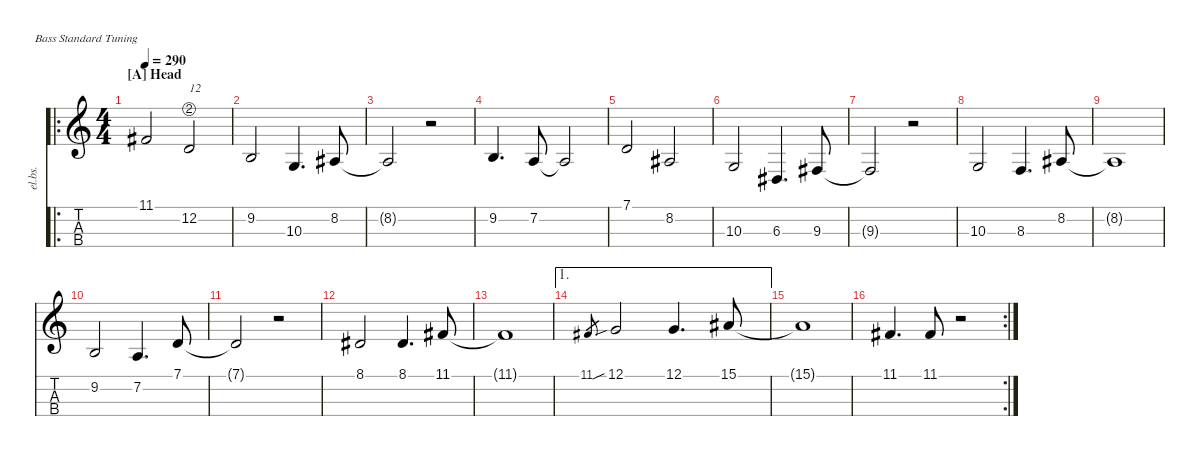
\defaultSystemsLayout 4
\hideDynamics
\bracketExtendMode nobrackets
\otherSystemsTrackNameOrientation horizontal
\track ("Electric Bass" "el.bs.") {instrument electricbassfinger}
\staff {score tabs}
\tuning (G2 D2 A1 E1)
\ro
\ts (4 4)
\section ("A" "Head")
\tempo 290
\clef g2
\ks c
11.1.2{dy mf instrument electricbassfinger} 12.2{string}.2{txt "12"} |
9.2.2 10.3.4{d} 8.2.8 |
8.2{t}.2 r.2 |
9.2.4{d} 7.2.8 7.2{t}.2 |
7.1.2 8.2.2 |
10.3.2 6.3.4{d} 9.3.8 |
9.3{t}.2 r.2 |
10.3.2 8.3.4{d} 8.2.8 |
8.2{t}.1 |
9.2.2 7.2.4{d} 7.1.8 |
7.1{t}.2 r.2 |
8.1.2 8.1.4{d} 11.1.8 |
11.1{t}.1 |
\ae 1
11.1.8{gr} 12.1{sib}.2 12.1.4{d} 15.1.8 |
15.1{t}.1 |
\rc 2
11.1.4{d} 11.1.8 r.2
